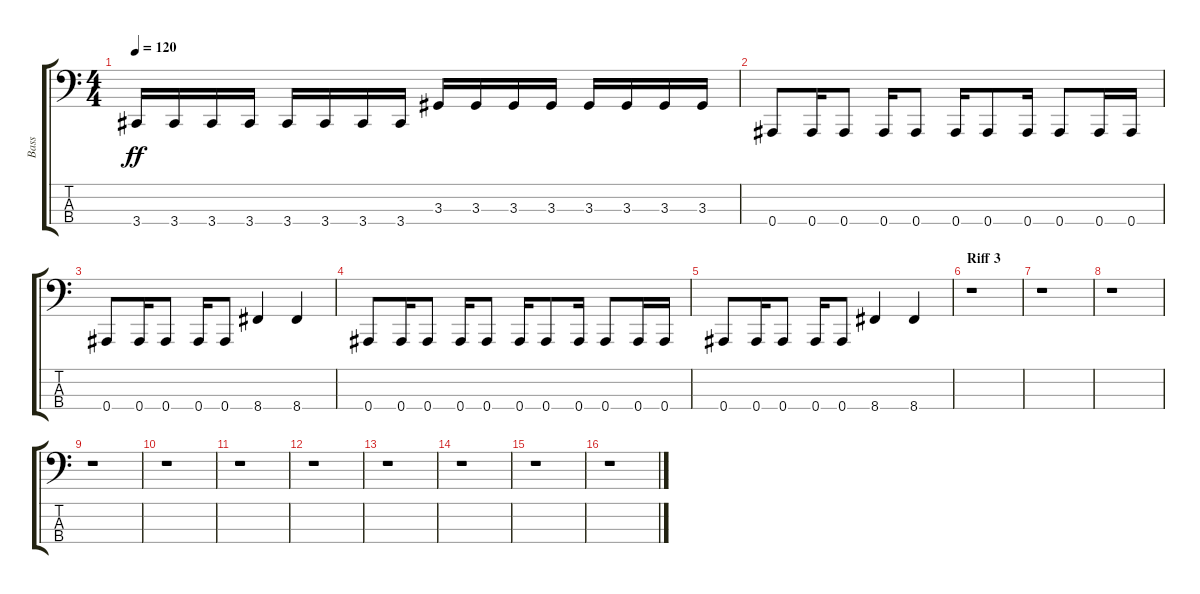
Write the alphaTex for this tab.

\track ("Bass" "Bass") {instrument electricbassfinger}
\staff {score tabs}
\tuning (Eb2 Bb1 F1 Bb0) {hide}
\ts (4 4)
\tempo 120
\clef f4
\ks c
3.4.16{dy ff} 3.4.16 3.4.16 3.4.16 3.4.16 3.4.16 3.4.16 3.4.16 3.3.16 3.3.16 3.3.16 3.3.16 3.3.16 3.3.16 3.3.16 3.3.16 |
0.4.8 0.4.16 0.4.8 0.4.16 0.4.8 0.4.16 0.4.8 0.4.16 0.4.8 0.4.16 0.4.16 |
0.4.8 0.4.16 0.4.8 0.4.16 0.4.8 8.4.4 8.4.4 |
0.4.8 0.4.16 0.4.8 0.4.16 0.4.8 0.4.16 0.4.8 0.4.16 0.4.8 0.4.16 0.4.16 |
0.4.8 0.4.16 0.4.8 0.4.16 0.4.8 8.4.4 8.4.4 |
\section ("" "Riff 3")
r.1 |
r.1 |
r.1 |
r.1 |
r.1 |
r.1 |
r.1 |
r.1 |
r.1 |
r.1 |
r.1
